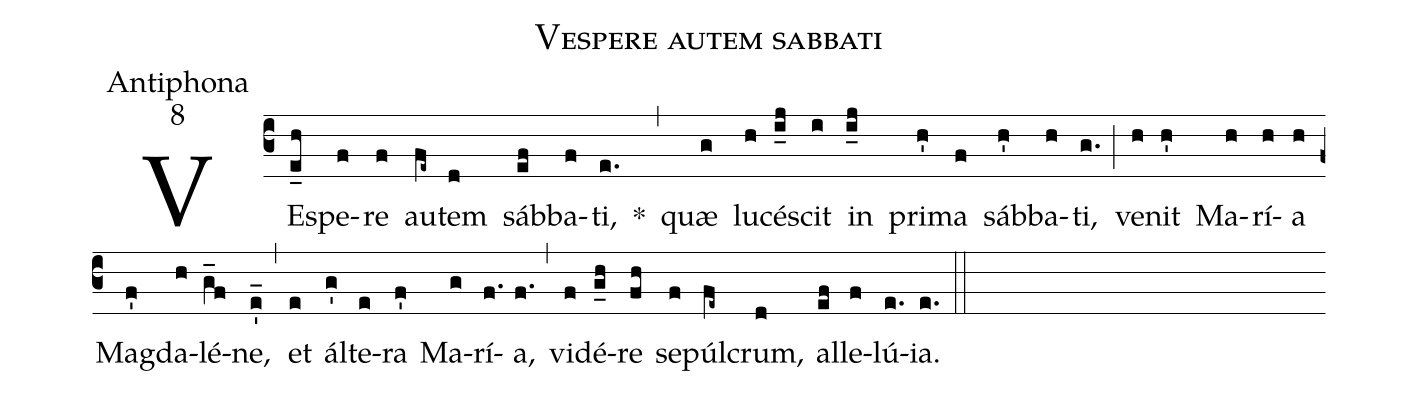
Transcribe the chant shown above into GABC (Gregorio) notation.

name:Vespere autem sabbati;
office-part:Antiphona;
mode:8;
%%
(c3)VEs(e_h)pe(f)re(f) au(fe~)tem(d) sáb(ef)ba(f)ti,(e.) *(,) quæ(g) lu(h)cé(i_j)scit(i) in(i_j) pri(h')ma(f) sáb(h')ba(h)ti,(g.) (;)
ve(h)nit(h') Ma(h)rí(h)a(h) Mag(f')da(h)lé(g_f)ne,(e_') (,) et(e) ál(g')te(e)ra(f') Ma(g)rí(f.)a,(f.) (,) vi(f)dé(g_h)re(fh) se(f)púl(fe~)crum,(d) al(ef)le(f)lú(e.)ia.(e.) (::)
